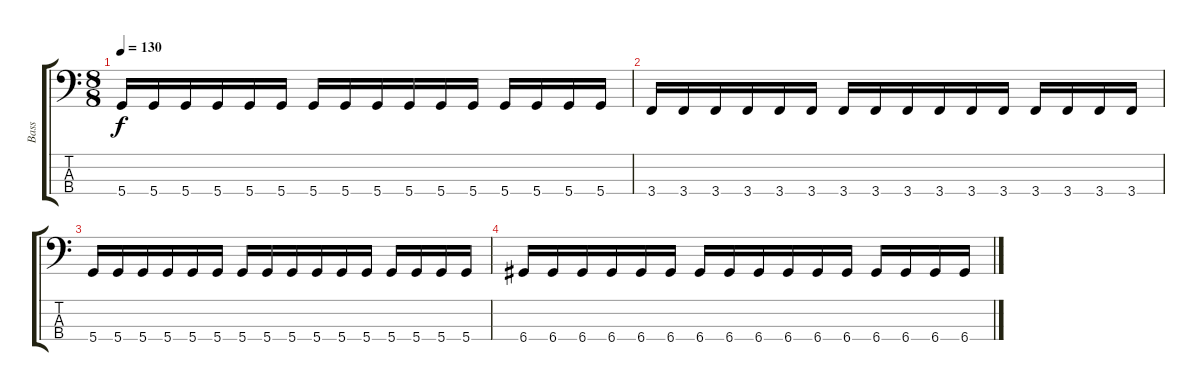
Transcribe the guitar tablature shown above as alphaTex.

\track ("Bass" "Bass") {instrument synthbass2}
\staff {score tabs}
\tuning (G2 D2 A1 D1) {hide}
\ts (8 8)
\tempo 130
\clef f4
\ks c
5.4.16{dy f} 5.4.16 5.4.16 5.4.16 5.4.16 5.4.16 5.4.16 5.4.16 5.4.16 5.4.16 5.4.16 5.4.16 5.4.16 5.4.16 5.4.16 5.4.16 |
3.4.16 3.4.16 3.4.16 3.4.16 3.4.16 3.4.16 3.4.16 3.4.16 3.4.16 3.4.16 3.4.16 3.4.16 3.4.16 3.4.16 3.4.16 3.4.16 |
5.4.16 5.4.16 5.4.16 5.4.16 5.4.16 5.4.16 5.4.16 5.4.16 5.4.16 5.4.16 5.4.16 5.4.16 5.4.16 5.4.16 5.4.16 5.4.16 |
6.4.16 6.4.16 6.4.16 6.4.16 6.4.16 6.4.16 6.4.16 6.4.16 6.4.16 6.4.16 6.4.16 6.4.16 6.4.16 6.4.16 6.4.16 6.4.16
